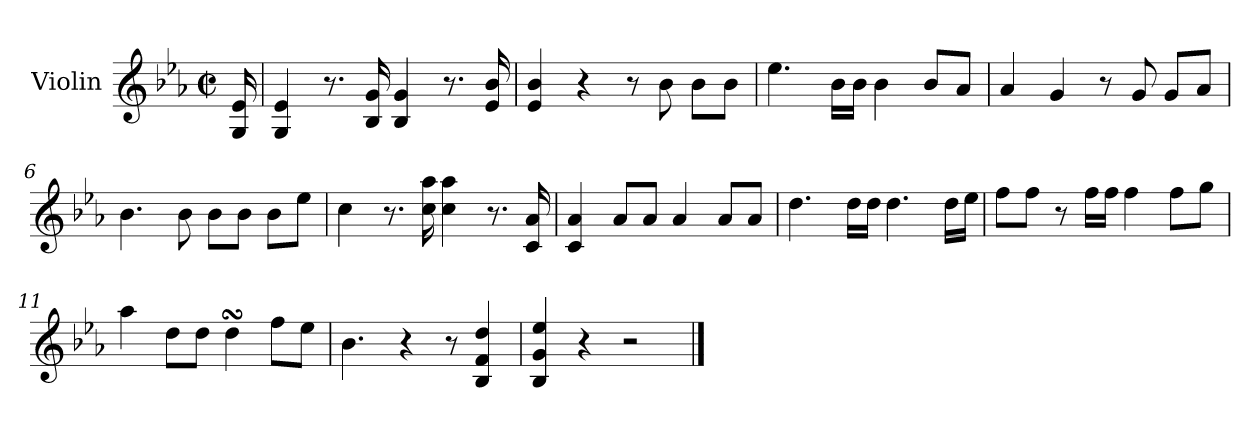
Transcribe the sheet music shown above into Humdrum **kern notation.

**kern
*part1
*staff1
*I"Violin
*I'Vln.
*clefG2
*k[b-e-a-]
*M2/2
*met(c|)
=1
16G/ 16e-/
=2
4G/ 4e-/
8.r
16B-/ 16g/
4B-/ 4g/
8.r
16e-/ 16b-/
=3
4e-/ 4b-/
4r
8r
8b-\
8b-\L
8b-\J
=4
4.ee-\
16b-\LL
16b-\JJ
4b-\
8b-/L
8a-/J
=5
4a-/
4g/
8r
8g/
8g/L
8a-/J
!!LO:LB:g=z
=6
4.b-\
8b-\
8b-\L
8b-\J
8b-\L
8ee-\J
=7
4cc\
8.r
16cc\ 16aa-\
4cc\ 4aa-\
8.r
16c/ 16a-/
=8
4c/ 4a-/
8a-/L
8a-/J
4a-/
8a-/L
8a-/J
=9
4.dd\
16dd\LL
16dd\JJ
4.dd\
16dd\LL
16ee-\JJ
!!LO:LB:g=z
=10
8ff\L
8ff\J
8r
16ff\LL
16ff\JJ
4ff\
8ff\L
8gg\J
=11
4aa-\
8dd\L
8dd\J
4ddsSsS\
8ff\L
8ee-\J
=12
4.b-\
4r
8r
4B-/ 4f/ 4dd/
=13
4B-/ 4g/ 4ee-/
4r
2r
==
*-
